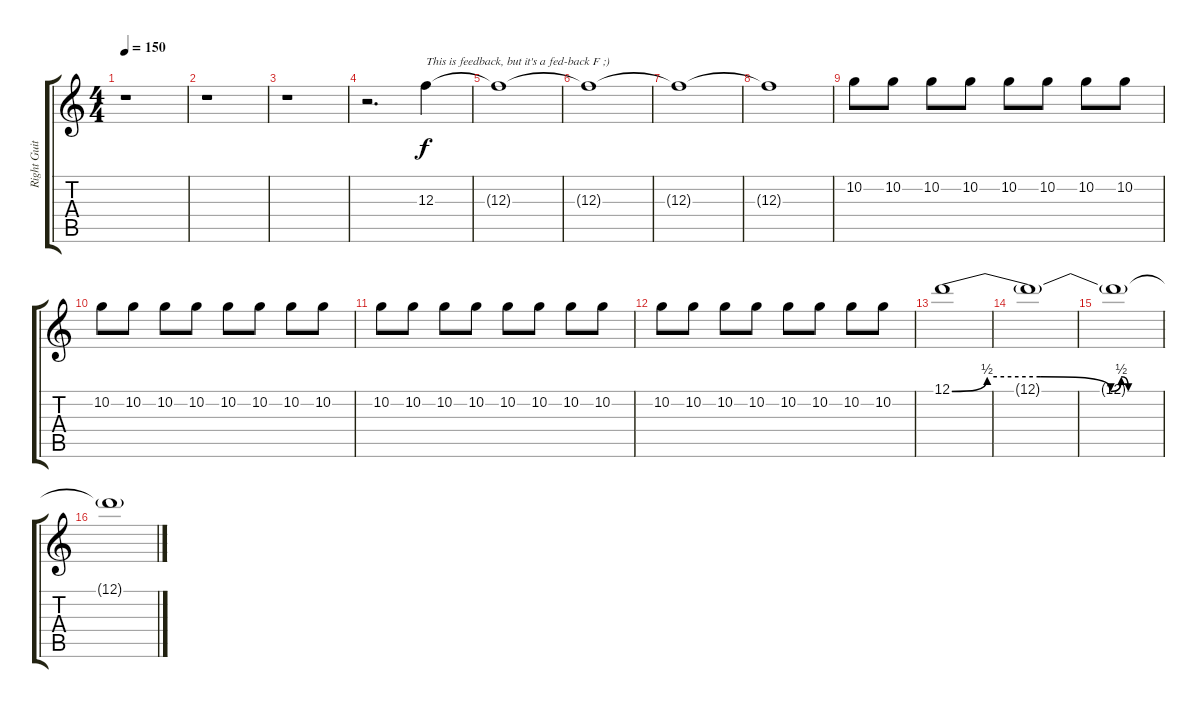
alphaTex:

\track ("Right Guitar" "Right Guit") {instrument overdrivenguitar}
\staff {score tabs}
\tuning (D4 A3 F3 C3 G2 C2) {hide}
\ts (4 4)
\tempo 150
\clef g2
\ks c
r.1{dy f instrument overdrivenguitar} |
r.1 |
r.1 |
r.2{d} 12.3.4{txt "This is feedback, but it's a fed-back F ;)" volume 4} |
12.3{t}.1{volume 13} |
12.3{t}.1 |
12.3{t}.1 |
12.3{t}.1 |
10.2.8 10.2.8 10.2.8 10.2.8 10.2.8 10.2.8 10.2.8 10.2.8 |
10.2.8 10.2.8 10.2.8 10.2.8 10.2.8 10.2.8 10.2.8 10.2.8 |
10.2.8 10.2.8 10.2.8 10.2.8 10.2.8 10.2.8 10.2.8 10.2.8 |
10.2.8 10.2.8 10.2.8 10.2.8 10.2.8 10.2.8 10.2.8 10.2.8 |
12.1{be (custom 0 0 10 2 25 2 45 0 48 2 50 0 60 0)}.1 |
12.1{t}.1 |
12.1{t}.1 |
12.1{t}.1
